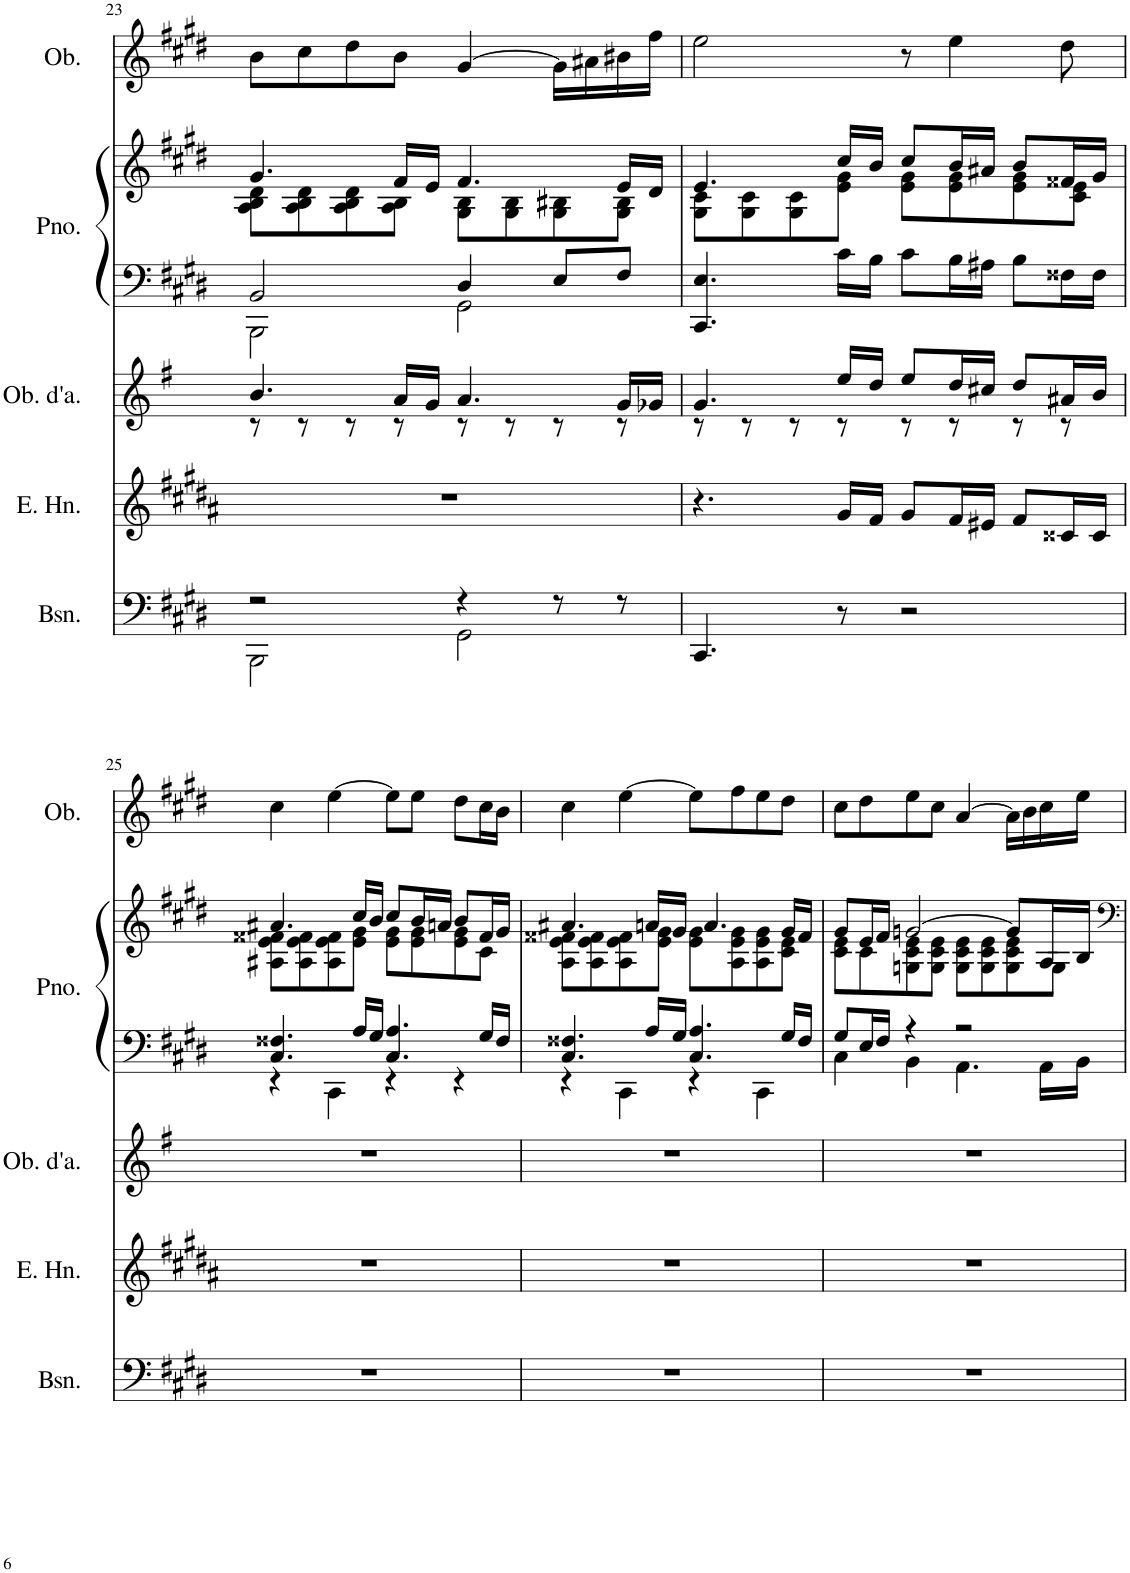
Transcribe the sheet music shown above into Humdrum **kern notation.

**kern	**kern	**kern	**kern	**kern	**kern
*part5	*part4	*part3	*part2	*part2	*part1
*staff6	*staff5	*staff4	*staff3	*staff2	*staff1
*I"Bassoon	*I"English Horn	*I"Oboe d'amore	*I"Grand Piano	*	*I"Oboe
*I'Bsn.	*I'E. Hn.	*I'Ob. d'a.	*I'Pno.	*	*I'Ob.
!!LO:PB:g=z
*clefF4	*clefG2	*clefG2	*clefF4	*clefG2	*clefG2
*	*Trd4c7	*Trd2c3	*	*	*
*k[f#c#g#d#]	*k[f#c#g#d#a#]	*k[f#]	*k[f#c#g#d#]	*k[f#c#g#d#]	*k[f#c#g#d#]
*M4/4	*M4/4	*M4/4	*M4/4	*M4/4	*M4/4
*met(c)	*met(c)	*met(c)	*met(c)	*met(c)	*met(c)
=23	=23	=23	=23	=23	=23
*^	*	*^	*^	*^	*
2r	2BBB\	1r	4.b/	8r	2BB/	2BBB\	4.g#/	8A\ 8B\ 8d#\L	8b\L
.	.	.	.	8r	.	.	.	8A\ 8B\ 8d#\	8cc#\
.	.	.	.	8r	.	.	.	8A\ 8B\ 8d#\	8dd#\
.	.	.	16a/LL	8r	.	.	16f#/LL	8A\ 8B\J	8b\J
.	.	.	16g/JJ	.	.	.	16e/JJ	.	.
4r	2GG#\	.	4.a/	8r	4D#/	2GG#\	4.f#/	8G#\ 8B\L	[4g#/
.	.	.	.	8r	.	.	.	8G#\ 8B\	.
8r	.	.	.	8r	8E/L	.	.	8G#\ 8B#X\	16g#\LL]
.	.	.	.	.	.	.	.	.	16a#X\
8r	.	.	16g/LL	8r	8F#/J	.	16e/LL	8G#\ 8B#\J	16b#X\
.	.	.	16g-X/JJ	.	.	.	16d#/JJ	.	16ff#\JJ
*v	*v	*	*	*	*v	*v	*	*	*
=24	=24	=24	=24	=24	=24	=24	=24
4.CC#/	4.r	4.g/	8r	4.CC#/ 4.E/	4.e/	8G#\ 8c#\L	2ee\
.	.	.	8r	.	.	8G#\ 8c#\	.
.	.	.	8r	.	.	8G#\ 8c#\	.
8r	16g#/LL	16ee/LL	8r	16c#\LL	16cc#/LL	8e\ 8g#\J	.
.	16f#/JJ	16dd/JJ	.	16B\JJ	16b/JJ	.	.
2r	8g#/L	8ee/L	8r	8c#\L	8cc#/L	8e\ 8g#\L	8r
.	16f#/L	16dd/L	8r	16B\L	16b/L	8e\ 8g#\	4ee\
.	16e#X/JJ	16cc#X/JJ	.	16A#X\JJ	16a#X/JJ	.	.
.	8f#/L	8dd/L	8r	8B\L	8b/L	8e\ 8g#\	.
.	16c##X/L	16a#X/L	8r	16F##X\L	16f##X/L	8c#\ 8e\J	8dd#\
.	16c##/JJ	16b/JJ	.	16F##\JJ	16g#/JJ	.	.
*	*	*v	*v	*	*	*	*
!!LO:LB:g=z
=25	=25	=25	=25	=25	=25	=25
*	*	*	*^	*	*	*
1r	1r	1r	4.C#/ 4.F##X/	4r	4.a#X/	8A#X\ 8e\ 8f##X\L	4cc#\
.	.	.	.	.	.	8A#\ 8e\ 8f##\	.
.	.	.	.	4CC#\	.	8A#\ 8e\ 8f##\	[4ee\
.	.	.	16A/LL	.	16cc#/LL	8e\ 8g#\J	.
.	.	.	16G#/JJ	.	16b/JJ	.	.
.	.	.	4.C#/ 4.A/	4r	8cc#/L	8e\ 8g#\L	8ee\L]
.	.	.	.	.	16b/L	8e\ 8g#\	8ee\J
.	.	.	.	.	16an/JJ	.	.
.	.	.	.	4r	8b/L	8e\ 8g#\	8dd#\L
.	.	.	16G#/LL	.	16f##/L	8c#\J	16cc#\L
.	.	.	16F##/JJ	.	16g#/JJ	.	16b\JJ
=26	=26	=26	=26	=26	=26	=26	=26
1r	1r	1r	4.C#/ 4.F##X/	4r	4.a#X/	8A\ 8e\ 8f##X\L	4cc#\
.	.	.	.	.	.	8A\ 8e\ 8f##\	.
.	.	.	.	4CC#\	.	8A\ 8e\ 8f##\	[4ee\
.	.	.	16A/LL	.	16an/LL	8e\ 8g#\J	.
.	.	.	16G#/JJ	.	16g#/JJ	.	.
.	.	.	4.C#/ 4.A/	4r	4.a/	8e\ 8g#\L	8ee\L]
.	.	.	.	.	.	8A\ 8e\ 8g#\	8ff#\
.	.	.	.	4CC#\	.	8A\ 8e\ 8g#\	8ee\
.	.	.	16G#/LL	.	16g#/LL	8c#\ 8e\J	8dd#\J
.	.	.	16F##/JJ	.	16f##/JJ	.	.
=27	=27	=27	=27	=27	=27	=27	=27
1r	1r	1r	8G#/L	4C#\	8g#/L	8c#\ 8e\L	8cc#\L
.	.	.	16E/L	.	16e/L	8c#\	8dd#\
.	.	.	16F#/JJ	.	16f#/JJ	.	.
.	.	.	4r	4BB\	[2gn/	8Gn\ 8c#\ 8e\	8ee\
.	.	.	.	.	.	8G\ 8c#\ 8e\J	8cc#\J
.	.	.	2r	4.AA\	.	8G\ 8c#\ 8e\L	[4a/
.	.	.	.	.	.	8G\ 8c#\ 8e\	.
.	.	.	.	.	8g/L]	8G\ 8c#\ 8e\	16a\LL]
.	.	.	.	.	.	.	16b\
.	.	.	.	16AA\LL	16A/L	8G\J	16cc#\
.	.	.	.	16BB\JJ	16B/JJ	.	16ee\JJ
*	*	*	*v	*v	*	*	*
*	*	*	*	*v	*v	*
=	=	=	=	=	=
*-	*-	*-	*-	*-	*-
